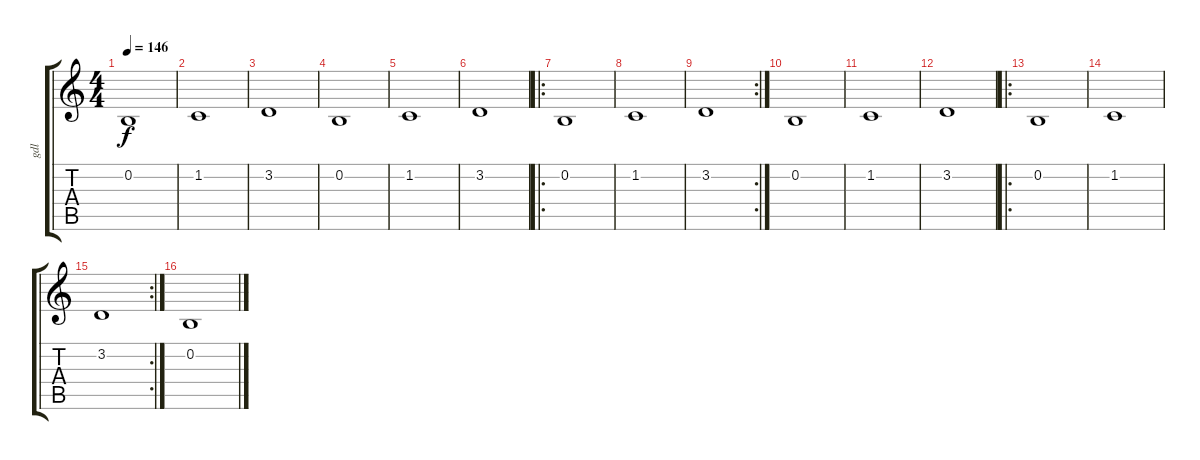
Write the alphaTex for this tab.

\track ("gdl" "gdl") {instrument stringensemble1}
\staff {score tabs}
\tuning (E4 B3 G3 D3 A2 E2) {hide}
\ts (4 4)
\tempo 146
\clef g2
\ks c
0.2.1{dy f} |
1.2.1 |
3.2.1 |
0.2.1 |
1.2.1 |
3.2.1 |
\ro
0.2.1 |
1.2.1 |
\rc 2
3.2.1 |
0.2.1 |
1.2.1 |
3.2.1 |
\ro
0.2.1 |
1.2.1 |
\rc 2
3.2.1 |
0.2.1
